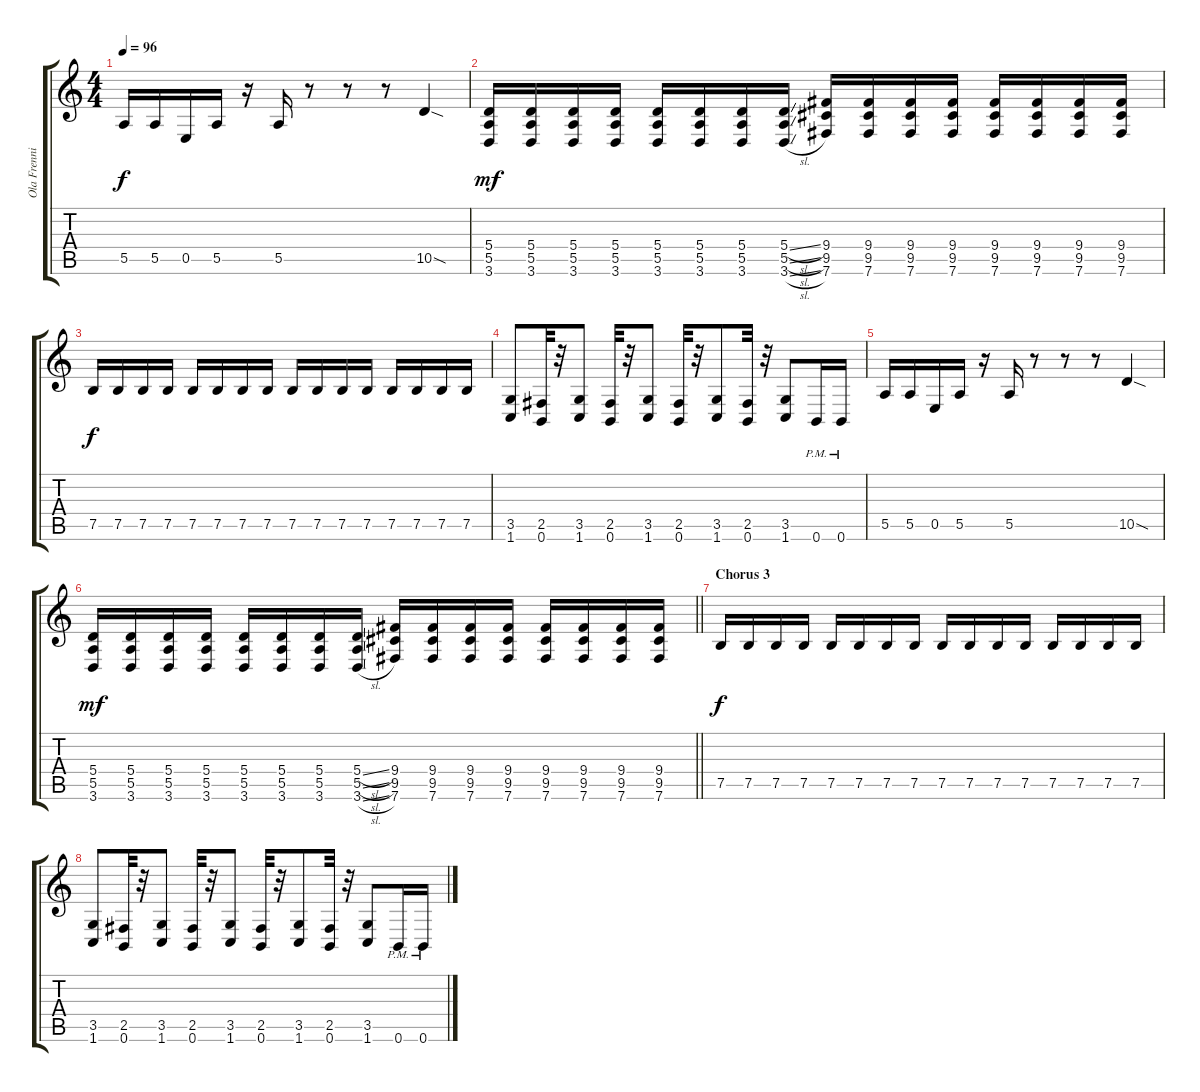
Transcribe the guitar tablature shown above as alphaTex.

\track ("Ola Frenning (Guitar)" "Ola Frenni") {instrument distortionguitar}
\staff {score tabs}
\tuning (B3 Gb3 D3 A2 E2 B1) {hide}
\ts (4 4)
\tempo 96
\clef g2
\ks c
5.5.16{dy f} 5.5.16 0.5.16 5.5.16 r.16 5.5.16 r.8 r.8 r.8 10.5{sod}.4 |
(5.4 5.5 3.6).16{dy mf} (5.4 5.5 3.6).16 (5.4 5.5 3.6).16 (5.4 5.5 3.6).16 (5.4 5.5 3.6).16 (5.4 5.5 3.6).16 (5.4 5.5 3.6).16 (5.4{sl} 5.5{sl} 3.6{sl}).16 (9.4 9.5 7.6).16 (9.4 9.5 7.6).16 (9.4 9.5 7.6).16 (9.4 9.5 7.6).16 (9.4 9.5 7.6).16 (9.4 9.5 7.6).16 (9.4 9.5 7.6).16 (9.4 9.5 7.6).16 |
7.5.16{dy f} 7.5.16 7.5.16 7.5.16 7.5.16 7.5.16 7.5.16 7.5.16 7.5.16 7.5.16 7.5.16 7.5.16 7.5.16 7.5.16 7.5.16 7.5.16 |
(3.5 1.6).8 (2.5 0.6).32 r.32 (3.5 1.6).8 (2.5 0.6).32 r.32 (3.5 1.6).8 (2.5 0.6).32 r.32 (3.5 1.6).8 (2.5 0.6).32 r.32 (3.5 1.6).8 0.6{pm}.16 0.6{pm}.16 |
5.5.16 5.5.16 0.5.16 5.5.16 r.16 5.5.16 r.8 r.8 r.8 10.5{sod}.4 |
\barLineRight lightlight
(5.4 5.5 3.6).16{dy mf} (5.4 5.5 3.6).16 (5.4 5.5 3.6).16 (5.4 5.5 3.6).16 (5.4 5.5 3.6).16 (5.4 5.5 3.6).16 (5.4 5.5 3.6).16 (5.4{sl} 5.5{sl} 3.6{sl}).16 (9.4 9.5 7.6).16 (9.4 9.5 7.6).16 (9.4 9.5 7.6).16 (9.4 9.5 7.6).16 (9.4 9.5 7.6).16 (9.4 9.5 7.6).16 (9.4 9.5 7.6).16 (9.4 9.5 7.6).16 |
\section ("" "Chorus 3")
7.5.16{dy f} 7.5.16 7.5.16 7.5.16 7.5.16 7.5.16 7.5.16 7.5.16 7.5.16 7.5.16 7.5.16 7.5.16 7.5.16 7.5.16 7.5.16 7.5.16 |
(3.5 1.6).8 (2.5 0.6).32 r.32 (3.5 1.6).8 (2.5 0.6).32 r.32 (3.5 1.6).8 (2.5 0.6).32 r.32 (3.5 1.6).8 (2.5 0.6).32 r.32 (3.5 1.6).8 0.6{pm}.16 0.6{pm}.16
